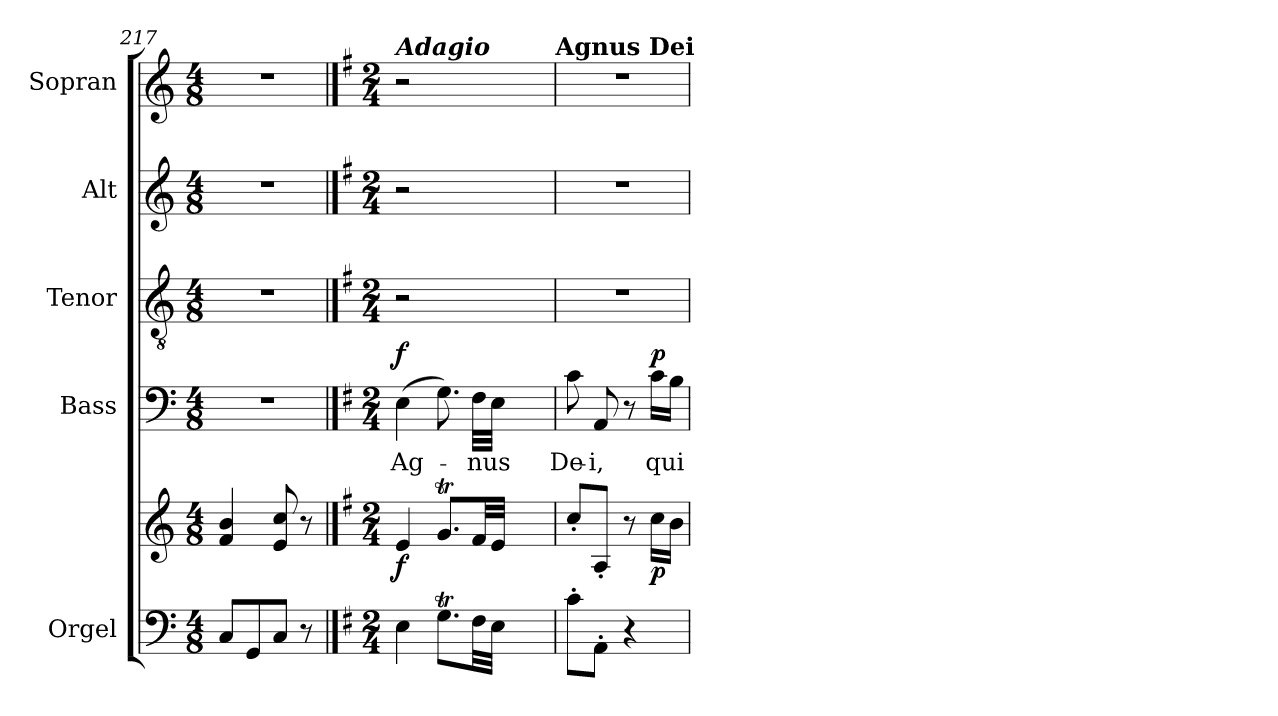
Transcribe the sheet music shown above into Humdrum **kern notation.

**kern	**kern	**dynam	**kern	**text	**dynam	**kern	**kern	**kern
*part5	*part5	*part5	*part4	*part4	*part4	*part3	*part2	*part1
*staff6	*staff5	*staff5/6	*staff4	*staff4	*staff4	*staff3	*staff2	*staff1
*I"Orgel	*	*	*I"Bass	*	*	*I"Tenor	*I"Alt	*I"Sopran
*I'Org.	*	*	*I'B	*	*	*I'T	*I'A	*I'S
*clefF4	*clefG2	*	*clefF4	*	*	*clefGv2	*clefG2	*clefG2
*k[]	*k[]	*	*k[]	*	*	*k[]	*k[]	*k[]
*C:	*C:	*	*C:	*	*	*C:	*C:	*C:
*M4/8	*M4/8	*	*M4/8	*	*	*M4/8	*M4/8	*M4/8
=217	=217	=217	=217	=217	=217	=217	=217	=217
8C/L	4f/ 4b/	.	2r	.	.	2r	2r	2r
8GG/	.	.	.	.	.	.	.	.
8C/J	8e/ 8cc/	.	.	.	.	.	.	.
8r	8r	.	.	.	.	.	.	.
!!LO:PB:g=z
==218	==218	==218	==218	==218	==218	==218	==218	==218
*k[f#]	*k[f#]	*	*k[f#]	*	*	*k[f#]	*k[f#]	*k[f#]
*G:	*G:	*	*G:	*	*	*G:	*G:	*G:
*M2/4	*M2/4	*	*M2/4	*	*	*M2/4	*M2/4	*M2/4
!	!	!	!	!	!	!	!	!LO:TX:a:Bi:t=Adagio
!	!	!LO:DY:b	!	!LO:LY:b	!LO:DY:a	!	!	!
4E\	4e/	f	(>4E\	Ag-	f	2r	2r	2r
8.GT\L	8.gT/L	.	8.G\)	.	.	.	.	.
!	!	!	!	!LO:LY:b	!	!	!	!
32F#\LL	32f#/LL	.	32F#\LLL	-nus	.	.	.	.
32E\JJJ	32e/JJJ	.	32E\JJJ	.	.	.	.	.
4.ryy	4.ryy	.	4.ryy	.	.	4.ryy	4.ryy	4.ryy
!	!	!	!	!	!	!	!	!LO:TX:a:B:t=Agnus Dei
=219	=219	=219	=219	=219	=219	=219	=219	=219
!	!	!	!	!LO:LY:b	!	!	!	!
8c'>\L	8cc'</L	.	8c\	De-	.	2r	2r	2r
!	!	!	!	!LO:LY:b	!	!	!	!
8AA'>\J	8A'</J	.	8AA/	-i,	.	.	.	.
4r	8r	.	8r	.	.	.	.	.
!	!	!LO:DY:b	!	!LO:LY:b	!LO:DY:a	!	!	!
.	16cc\LL	p	16c\LL	qui	p	.	.	.
.	16b\JJ	.	16B\JJ	.	.	.	.	.
=	=	=	=	=	=	=	=	=
*-	*-	*-	*-	*-	*-	*-	*-	*-
